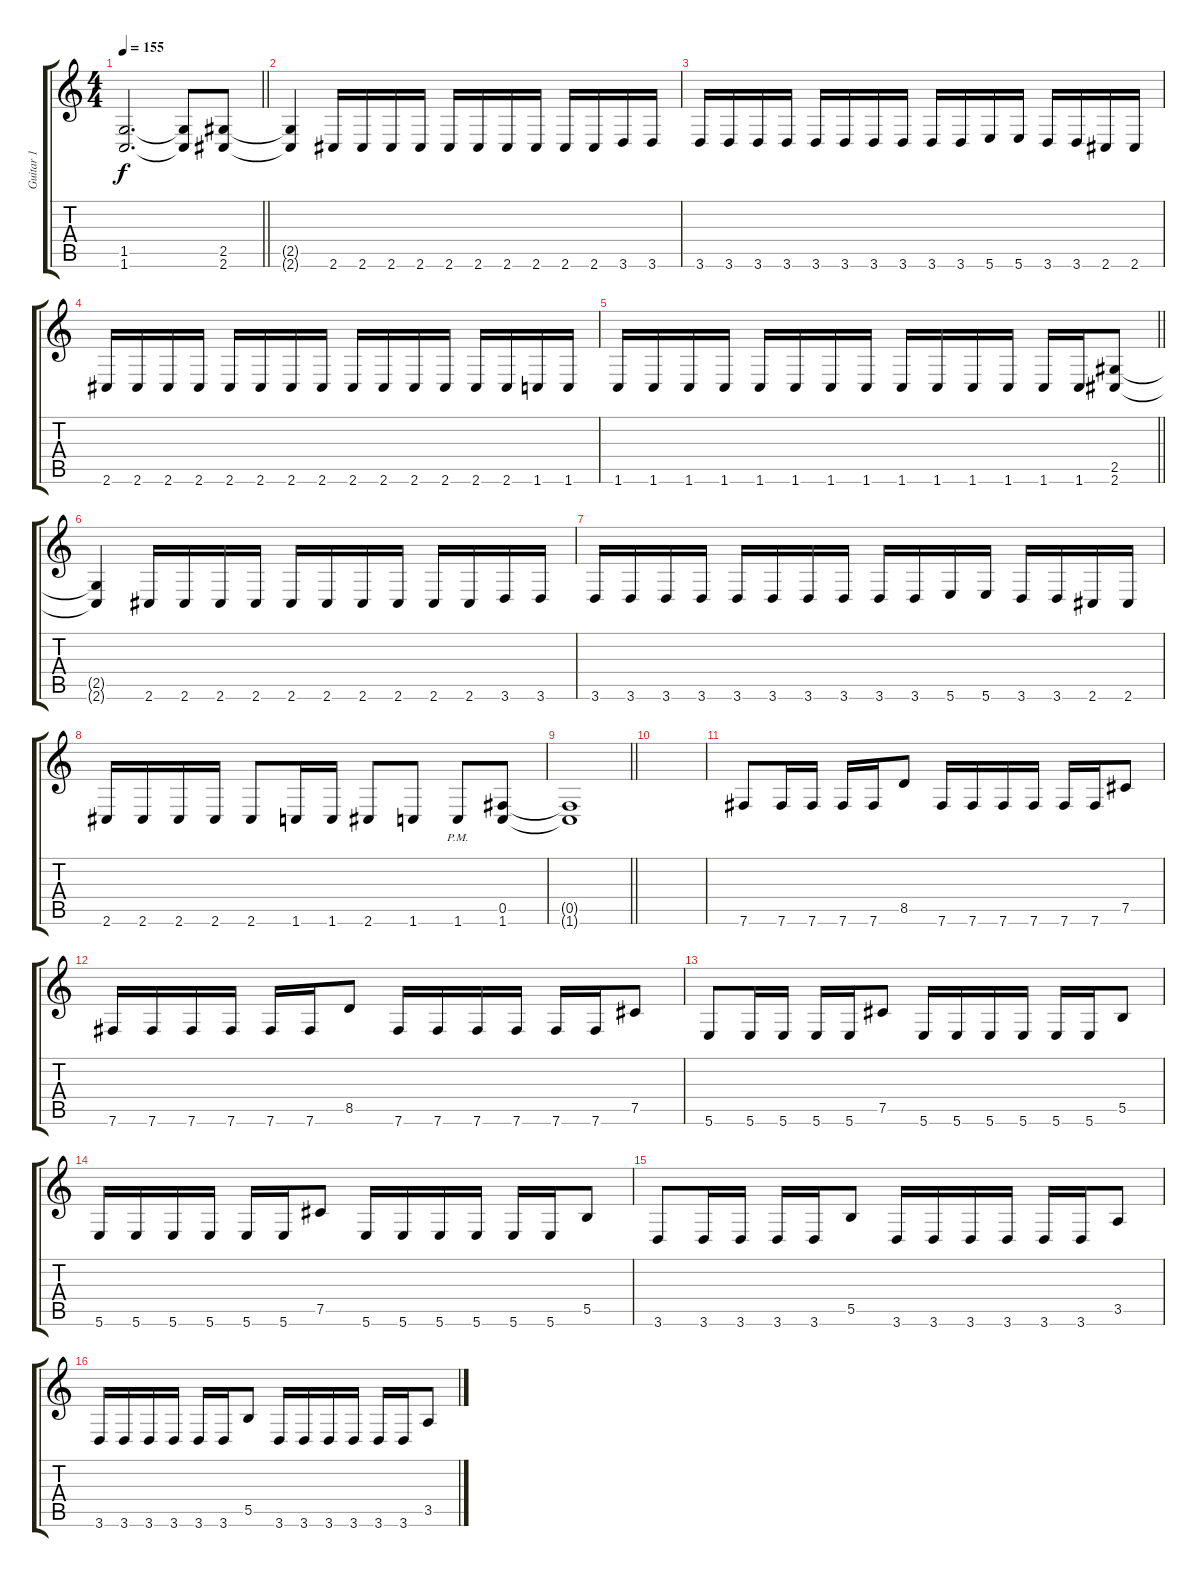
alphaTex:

\track ("Guitar 1" "Guitar 1") {instrument distortionguitar}
\staff {score tabs}
\tuning (Db4 Ab3 E3 B2 Gb2 B1) {hide}
\ts (4 4)
\tempo 155
\clef g2
\barLineRight lightlight
\ks c
(1.5{t} 1.6{t}).2{d dy f} (1.5{t} 1.6{t}).8 (2.5 2.6).8 |
(2.5{t} 2.6{t}).4 2.6.16 2.6.16 2.6.16 2.6.16 2.6.16 2.6.16 2.6.16 2.6.16 2.6.16 2.6.16 3.6.16 3.6.16 |
3.6.16 3.6.16 3.6.16 3.6.16 3.6.16 3.6.16 3.6.16 3.6.16 3.6.16 3.6.16 5.6.16 5.6.16 3.6.16 3.6.16 2.6.16 2.6.16 |
2.6.16 2.6.16 2.6.16 2.6.16 2.6.16 2.6.16 2.6.16 2.6.16 2.6.16 2.6.16 2.6.16 2.6.16 2.6.16 2.6.16 1.6.16 1.6.16 |
\barLineRight lightlight
1.6.16 1.6.16 1.6.16 1.6.16 1.6.16 1.6.16 1.6.16 1.6.16 1.6.16 1.6.16 1.6.16 1.6.16 1.6.16 1.6.16 (2.5 2.6).8 |
(2.5{t} 2.6{t}).4 2.6.16 2.6.16 2.6.16 2.6.16 2.6.16 2.6.16 2.6.16 2.6.16 2.6.16 2.6.16 3.6.16 3.6.16 |
3.6.16 3.6.16 3.6.16 3.6.16 3.6.16 3.6.16 3.6.16 3.6.16 3.6.16 3.6.16 5.6.16 5.6.16 3.6.16 3.6.16 2.6.16 2.6.16 |
2.6.16 2.6.16 2.6.16 2.6.16 2.6.8 1.6.16 1.6.16 2.6.8 1.6.8 1.6{pm}.8 (0.5 1.6).8 |
\barLineRight lightlight
(0.5{t} 1.6{t}).1 |
|
7.6.8 7.6.16 7.6.16 7.6.16 7.6.16 8.5.8 7.6.16 7.6.16 7.6.16 7.6.16 7.6.16 7.6.16 7.5.8 |
7.6.16 7.6.16 7.6.16 7.6.16 7.6.16 7.6.16 8.5.8 7.6.16 7.6.16 7.6.16 7.6.16 7.6.16 7.6.16 7.5.8 |
5.6.8 5.6.16 5.6.16 5.6.16 5.6.16 7.5.8 5.6.16 5.6.16 5.6.16 5.6.16 5.6.16 5.6.16 5.5.8 |
5.6.16 5.6.16 5.6.16 5.6.16 5.6.16 5.6.16 7.5.8 5.6.16 5.6.16 5.6.16 5.6.16 5.6.16 5.6.16 5.5.8 |
3.6.8 3.6.16 3.6.16 3.6.16 3.6.16 5.5.8 3.6.16 3.6.16 3.6.16 3.6.16 3.6.16 3.6.16 3.5.8 |
3.6.16 3.6.16 3.6.16 3.6.16 3.6.16 3.6.16 5.5.8 3.6.16 3.6.16 3.6.16 3.6.16 3.6.16 3.6.16 3.5.8
